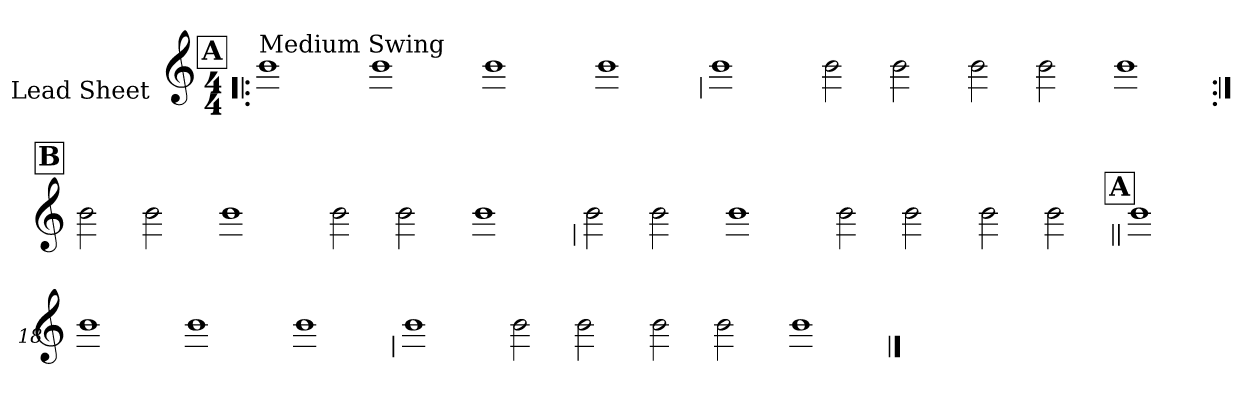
**kern
*part1
*staff1
*I"Lead Sheet
*stria0
*clefG2
*k[]
*C:
*M4/4
!!LO:REH:place=s1:a:t=A
=1!|:
!LO:TX:a:t=Medium Swing
1b
=2-
1b
=3-
1b
=4-
1b
!!LO:LB:g=z
=5
1b
=6-
2b
2b
=7-
2b
2b
=8-
1b
!!LO:LB:g=z
!!LO:REH:place=s1:a:t=B
=9:|!
2b
2b
=10-
1b
=11-
2b
2b
=12-
1b
!!LO:LB:g=z
=13
2b
2b
=14-
1b
=15-
2b
2b
=16-
2b
2b
!!LO:LB:g=z
!!LO:REH:place=s1:a:t=A
=17||
1b
=18-
1b
=19-
1b
=20-
1b
!!LO:LB:g=z
=21
1b
=22-
2b
2b
=23-
2b
2b
=24-
1b
==
*-
